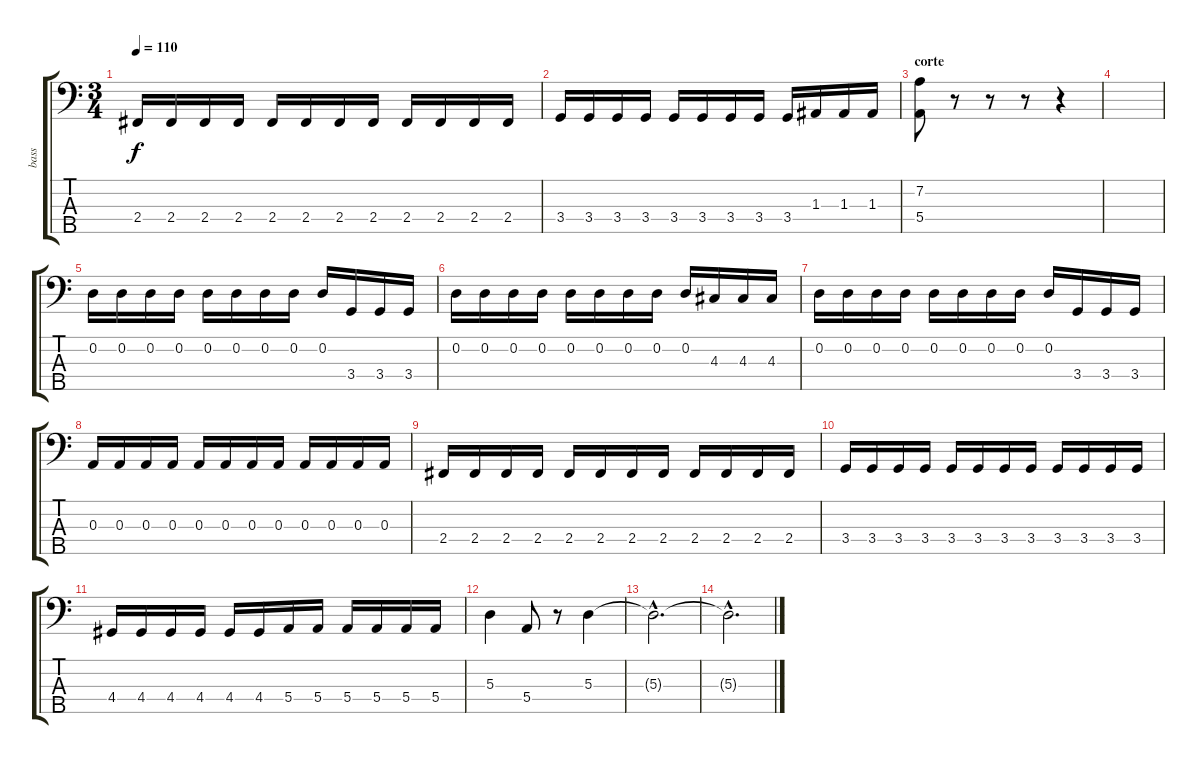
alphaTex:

\track ("bass" "bass") {instrument electricbassfinger}
\staff {score tabs}
\tuning (G2 D2 A1 E1 B0) {hide}
\ts (3 4)
\tempo 110
\clef f4
\ks c
2.4.16{dy f} 2.4.16 2.4.16 2.4.16 2.4.16 2.4.16 2.4.16 2.4.16 2.4.16 2.4.16 2.4.16 2.4.16 |
3.4.16 3.4.16 3.4.16 3.4.16 3.4.16 3.4.16 3.4.16 3.4.16 3.4.16 1.3.16 1.3.16 1.3.16 |
\section ("" "corte")
(7.2 5.4).8 r.8 r.8 r.8 r.4 |
|
0.2.16 0.2.16 0.2.16 0.2.16 0.2.16 0.2.16 0.2.16 0.2.16 0.2.16 3.4.16 3.4.16 3.4.16 |
0.2.16 0.2.16 0.2.16 0.2.16 0.2.16 0.2.16 0.2.16 0.2.16 0.2.16 4.3.16 4.3.16 4.3.16 |
0.2.16 0.2.16 0.2.16 0.2.16 0.2.16 0.2.16 0.2.16 0.2.16 0.2.16 3.4.16 3.4.16 3.4.16 |
0.3.16 0.3.16 0.3.16 0.3.16 0.3.16 0.3.16 0.3.16 0.3.16 0.3.16 0.3.16 0.3.16 0.3.16 |
2.4.16 2.4.16 2.4.16 2.4.16 2.4.16 2.4.16 2.4.16 2.4.16 2.4.16 2.4.16 2.4.16 2.4.16 |
3.4.16 3.4.16 3.4.16 3.4.16 3.4.16 3.4.16 3.4.16 3.4.16 3.4.16 3.4.16 3.4.16 3.4.16 |
4.4.16 4.4.16 4.4.16 4.4.16 4.4.16 4.4.16 5.4.16 5.4.16 5.4.16 5.4.16 5.4.16 5.4.16 |
5.3.4 5.4.8 r.8 5.3.4 |
5.3{hac t}.2{d} |
5.3{hac t}.2{d}
